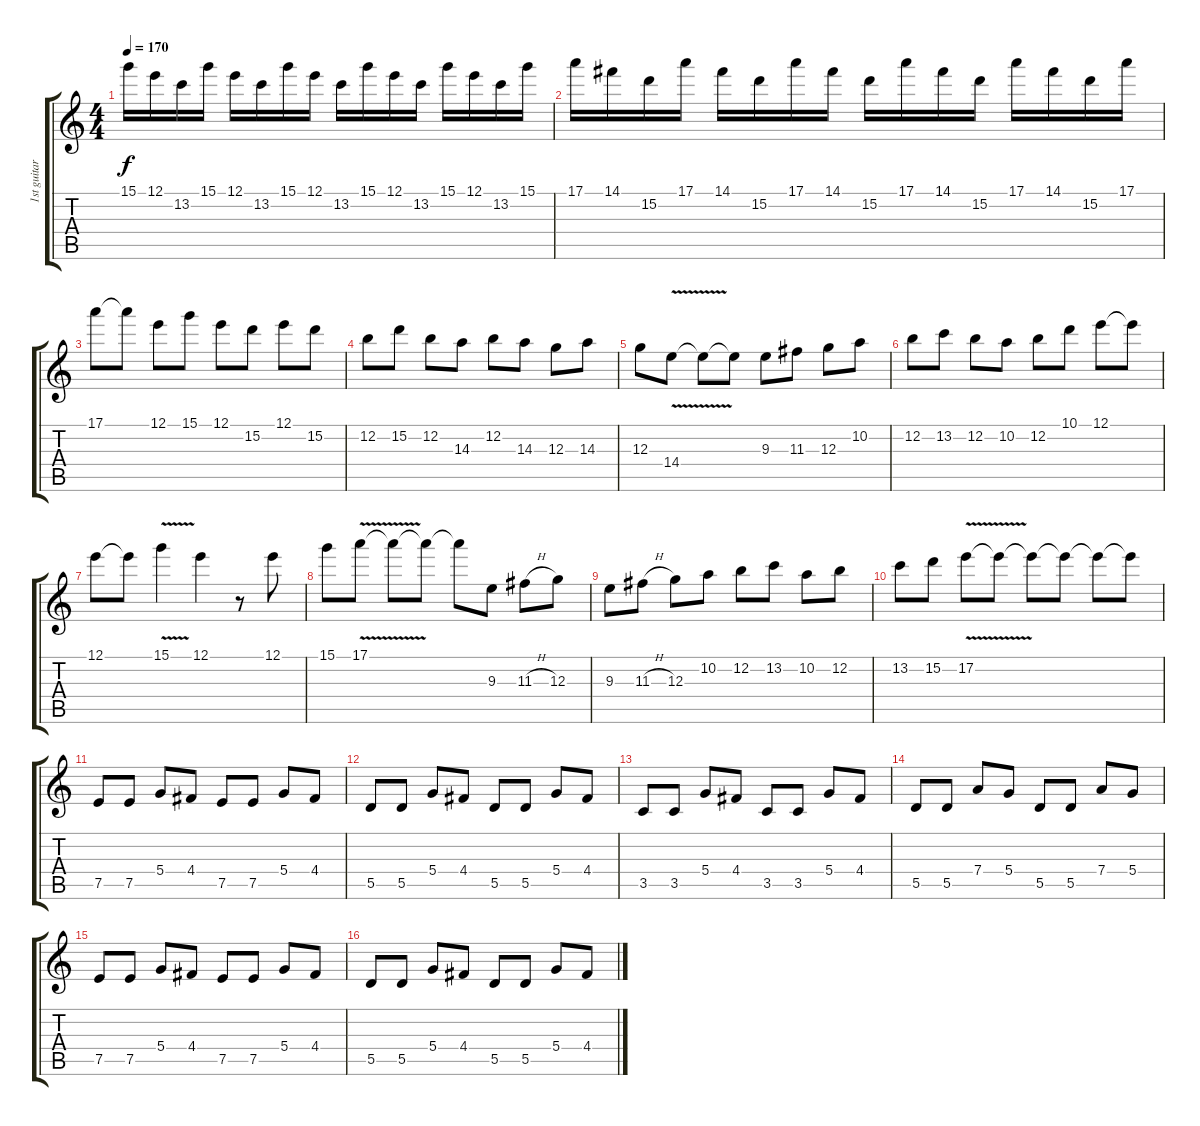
\track ("1st guitar" "1st guitar") {instrument distortionguitar}
\staff {score tabs}
\tuning (E4 B3 G3 D3 A2 E2) {hide}
\ts (4 4)
\tempo 170
\clef g2
\ks c
15.1.16{dy f} 12.1.16 13.2.16 15.1.16 12.1.16 13.2.16 15.1.16 12.1.16 13.2.16 15.1.16 12.1.16 13.2.16 15.1.16 12.1.16 13.2.16 15.1.16 |
17.1.16 14.1.16 15.2.16 17.1.16 14.1.16 15.2.16 17.1.16 14.1.16 15.2.16 17.1.16 14.1.16 15.2.16 17.1.16 14.1.16 15.2.16 17.1.16 |
17.1.8 17.1{t}.8 12.1.8 15.1.8 12.1.8 15.2.8 12.1.8 15.2.8 |
12.2.8 15.2.8 12.2.8 14.3.8 12.2.8 14.3.8 12.3.8 14.3.8 |
12.3.8 14.4{v}.8 14.4{t}.8 14.4{t}.8 9.3.8 11.3.8 12.3.8 10.2.8 |
12.2.8 13.2.8 12.2.8 10.2.8 12.2.8 10.1.8 12.1.8 12.1{t}.8 |
12.1.8 12.1{t}.8 15.1{v}.4 12.1.4 r.8 12.1.8 |
15.1.8 17.1{v}.8 17.1{t}.8 17.1{t}.8 17.1{t}.8 9.3.8 11.3{h}.8 12.3.8 |
9.3.8 11.3{h}.8 12.3.8 10.2.8 12.2.8 13.2.8 10.2.8 12.2.8 |
13.2.8 15.2.8 17.2{v}.8 17.2{t}.8 17.2{t}.8 17.2{t}.8 17.2{t}.8 17.2{t}.8 |
7.5.8 7.5.8 5.4.8 4.4.8 7.5.8 7.5.8 5.4.8 4.4.8 |
5.5.8 5.5.8 5.4.8 4.4.8 5.5.8 5.5.8 5.4.8 4.4.8 |
3.5.8 3.5.8 5.4.8 4.4.8 3.5.8 3.5.8 5.4.8 4.4.8 |
5.5.8 5.5.8 7.4.8 5.4.8 5.5.8 5.5.8 7.4.8 5.4.8 |
7.5.8 7.5.8 5.4.8 4.4.8 7.5.8 7.5.8 5.4.8 4.4.8 |
5.5.8 5.5.8 5.4.8 4.4.8 5.5.8 5.5.8 5.4.8 4.4.8
